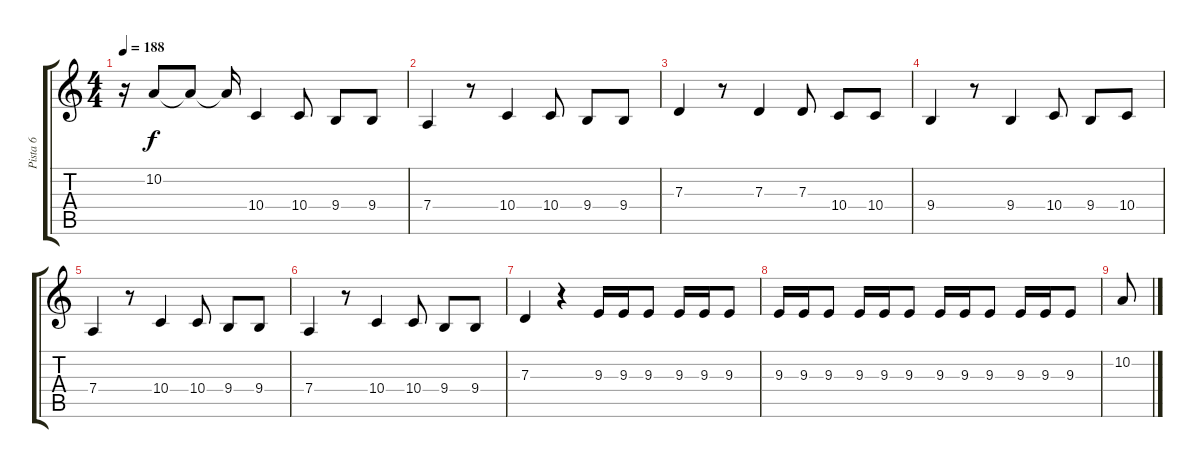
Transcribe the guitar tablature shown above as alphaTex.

\track ("Pista 6" "Pista 6") {instrument trombone}
\staff {score tabs}
\tuning (E4 B3 G3 D3 A2 E2) {hide}
\ts (4 4)
\tempo 188
\clef g2
\ks c
r.16{dy f} 10.2.8 10.2{t}.8 10.2{t}.16 10.4.4 10.4.8 9.4.8 9.4.8 |
7.4.4 r.8 10.4.4 10.4.8 9.4.8 9.4.8 |
7.3.4 r.8 7.3.4 7.3.8 10.4.8 10.4.8 |
9.4.4 r.8 9.4.4 10.4.8 9.4.8 10.4.8 |
7.4.4 r.8 10.4.4 10.4.8 9.4.8 9.4.8 |
7.4.4 r.8 10.4.4 10.4.8 9.4.8 9.4.8 |
7.3.4 r.4 9.3.16 9.3.16 9.3.8 9.3.16 9.3.16 9.3.8 |
9.3.16 9.3.16 9.3.8 9.3.16 9.3.16 9.3.8 9.3.16 9.3.16 9.3.8 9.3.16 9.3.16 9.3.8 |
10.2.8
